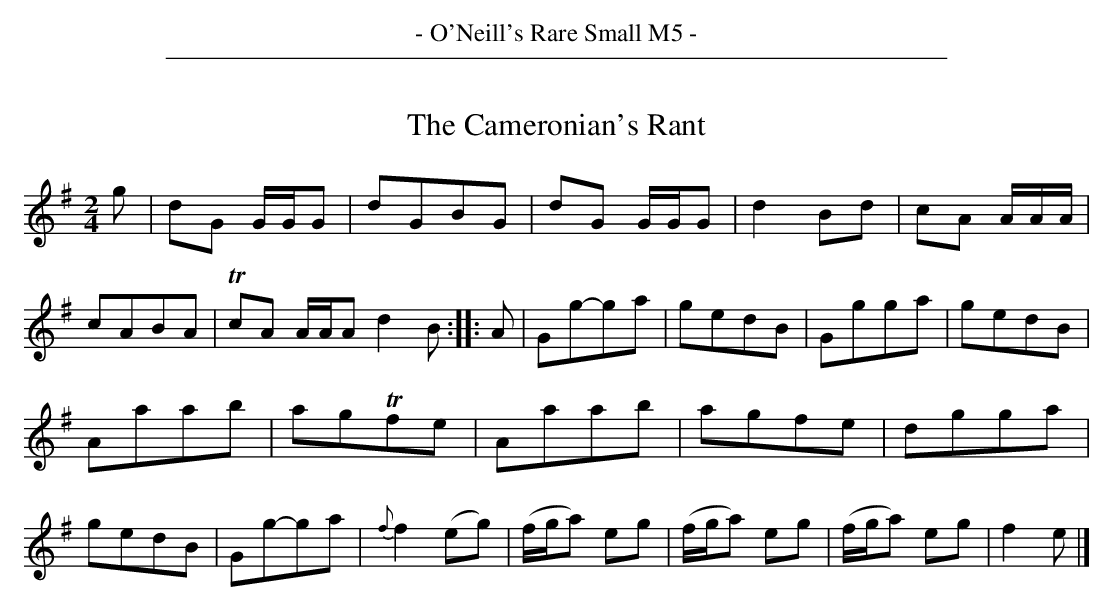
X:1
T: The Cameronian's Rant
M: 2/4
L: 1/8
K: G
g |\
dG G/G/G | dGBG | dG G/G/G | d2Bd |\
cA A/A/A/ | cABA |TcA A/A/A d2B :: A |\
Gg-ga | gedB | Ggga | gedB |
Aaab | agTfe | Aaab | agfe |\
dgga | gedB | Gg-ga | {f}f2(eg) |\
(f/g/a) eg | (f/g/a) eg | (f/g/a) eg | f2e |]
